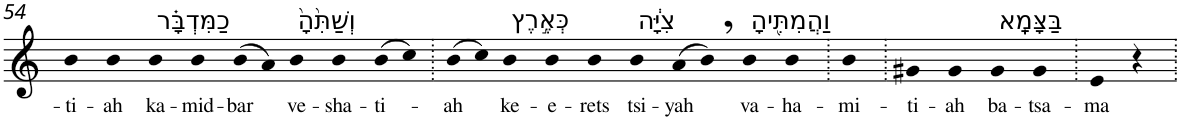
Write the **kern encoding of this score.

**kern	**text
*part1	*part1
*staff1	*staff1
*I"Piano	*
*I'Pno	*
!!LO:PB:g=z
*clefG2	*
*k[]	*
=54	=54
!	!LO:LY:b
4b	-ti-
!	!LO:LY:b
4b	-ah
!LO:TX:a:t=כַמִּדְבָּ֗ר	!
!	!LO:LY:b
4b	ka-
!	!LO:LY:b
4b	-mid-
!	!LO:LY:b
(>8b	-bar
8a)	.
!LO:TX:a:t=וְשַׁתִּ֙הָ֙	!
!	!LO:LY:b
4b	ve-
!	!LO:LY:b
4b	-sha-
!	!LO:LY:b
(>8b	-ti-
8cc)	.
=55.	=55.
!	!LO:LY:b
(>8b	-ah
8cc)	.
!LO:TX:a:t=כְּאֶ֣רֶץ	!
!	!LO:LY:b
4b	ke-
!	!LO:LY:b
4b	-e-
!	!LO:LY:b
4b	-rets
!LO:TX:a:t=צִיָּ֔ה	!
!	!LO:LY:b
4b	tsi-
!	!LO:LY:b
(>8a	-yah
8b,)	.
!LO:TX:a:t=וַהֲמִתִּ֖יהָ	!
!	!LO:LY:b
4b	va-
!	!LO:LY:b
4b	-ha-
=56.	=56.
!	!LO:LY:b
4b	-mi-
=57.	=57.
!	!LO:LY:b
4g#X	-ti-
!	!LO:LY:b
4g#	-ah
!LO:TX:a:t=בַּצָּמָֽא	!
!	!LO:LY:b
4g#	ba-
!	!LO:LY:b
4g#	-tsa-
=58.	=58.
!	!LO:LY:b
4e	-ma
4r	.
=.	=.
*-	*-
